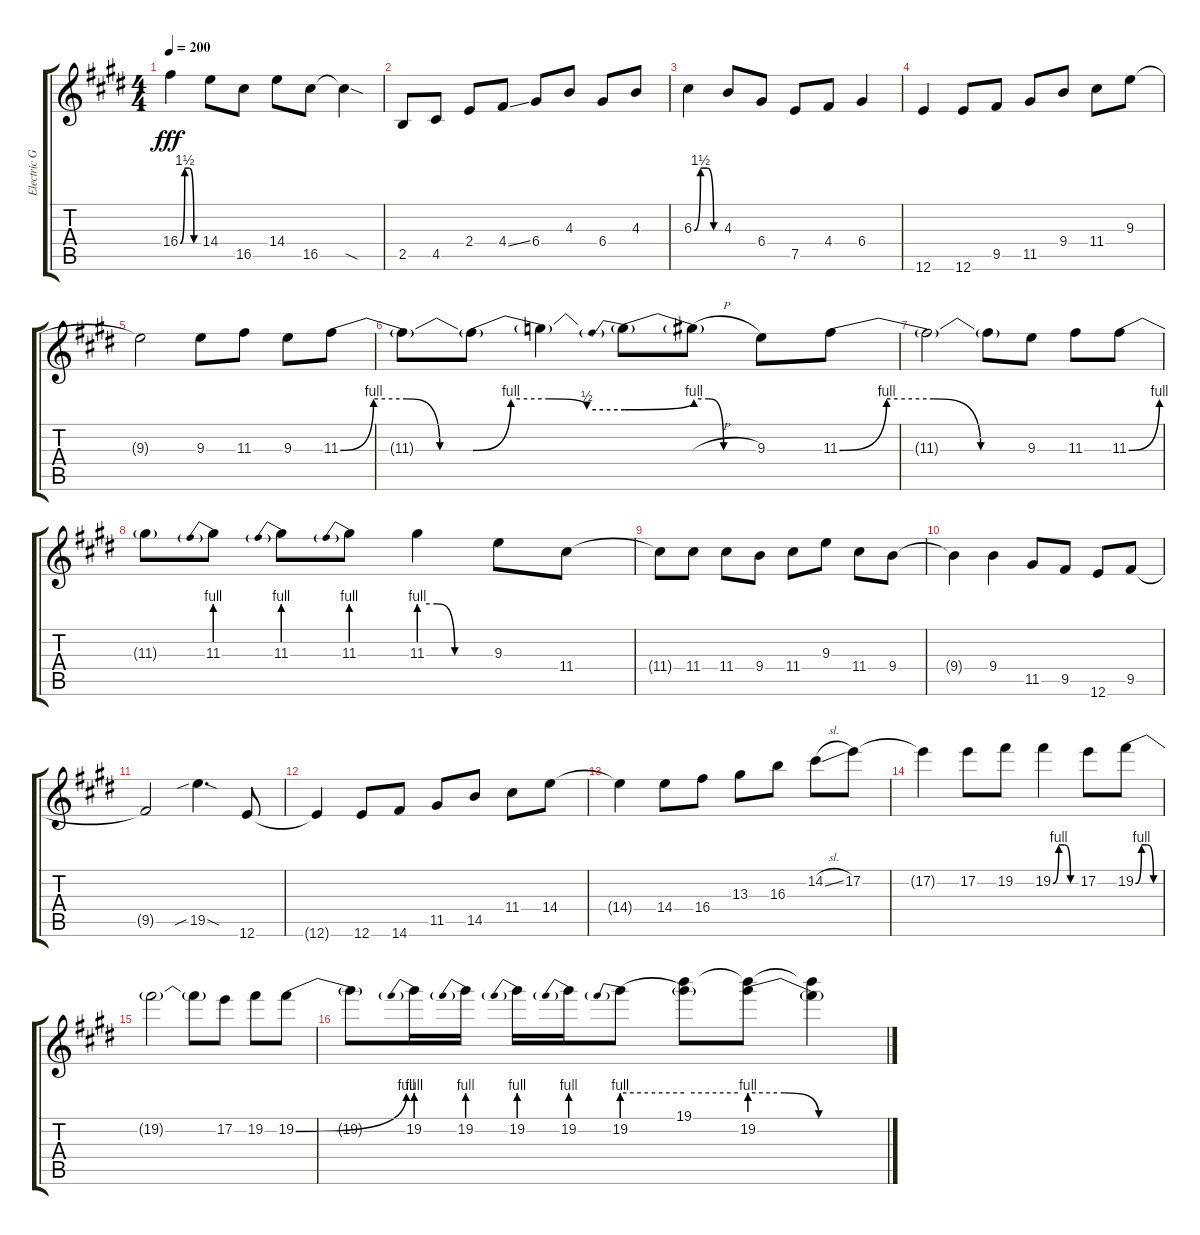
\track ("Electric Guitar" "Electric G") {instrument distortionguitar}
\staff {score tabs}
\tuning (E4 B3 G3 D3 A2 E2) {hide}
\ts (4 4)
\tempo 200
\clef g2
\ks c#minor
16.4{be (custom 0 0 15 6 30 6 45 0 60 0) t}.4{dy fff} 14.4.8 16.5.8 14.4.8 16.5.8 16.5{sod t}.4 |
2.5.8 4.5.8 2.4.8 4.4{ss}.8 6.4.8 4.3.8 6.4.8 4.3.8 |
6.3{be (custom 0 0 15 6 30 6 45 0 60 0)}.4 4.3.8 6.4.8 7.5.8 4.4.8 6.4.4 |
12.6.4 12.6.8 9.5.8 11.5.8 9.4.8 11.4.8 9.3.8 |
9.3{t}.2 9.3.8 11.3.8 9.3.8 11.3{be (custom 0 0 15 4 30 4 45 0 60 0)}.8 |
11.3{t}.8 11.3{be (custom 0 0 15 4 30 4 45 2 60 2) t}.8 11.3{t}.4 11.3{be (prebendbend 0 2 60 4) t}.8 11.3{be (custom 0 4 15 4 30 0 60 0) h t}.8 9.3.8 11.3{be (custom 0 0 15 4 30 4 45 0 60 0)}.8 |
11.3{t}.2 11.3{t}.8 9.3.8 11.3.8 11.3{be (bend 0 0 60 4)}.8 |
11.3{t}.8 11.3{be (prebend 0 4 60 4)}.8 11.3{be (prebend 0 4 60 4)}.8 11.3{be (prebend 0 4 60 4)}.8 11.3{be (custom 0 4 15 4 30 0 60 0)}.4 9.3.8 11.4.8 |
11.4{t}.8 11.4.8 11.4.8 9.4.8 11.4.8 9.3.8 11.4.8 9.4.8 |
9.4{t}.4 9.4.4 11.5.8 9.5.8 12.6.8 9.5.8 |
9.5{t}.2 19.5{sib sod}.4{d} 12.6.8 |
12.6{t}.4 12.6.8 14.6.8 11.5.8 14.5.8 11.4.8 14.4.8 |
14.4{t}.4 14.4.8 16.4.8 13.3.8 16.3.8 14.2{sl}.8 17.2.8 |
17.2{t}.4 17.2.8 19.2.8 19.2{be (custom 0 0 15 4 30 4 45 0 60 0)}.4 17.2.8 19.2{be (custom 0 0 15 4 30 4 45 0 60 0)}.8 |
19.2{t}.2 19.2{t}.8 17.2.8 19.2.8 19.2{be (bend 0 0 60 4)}.8 |
19.2{t}.8 19.2{be (prebend 0 4 60 4)}.16 19.2{be (prebend 0 4 60 4)}.16 19.2{be (prebend 0 4 60 4)}.16 19.2{be (prebend 0 4 60 4)}.16 19.2{be (prebend 0 4 60 4)}.8 (19.1 19.2{be (hold 0 4 60 4) t}).8 (19.1{t} 19.2{be (custom 0 4 15 4 30 0 60 0)}).8 (19.1{t} 19.2{t}).4
